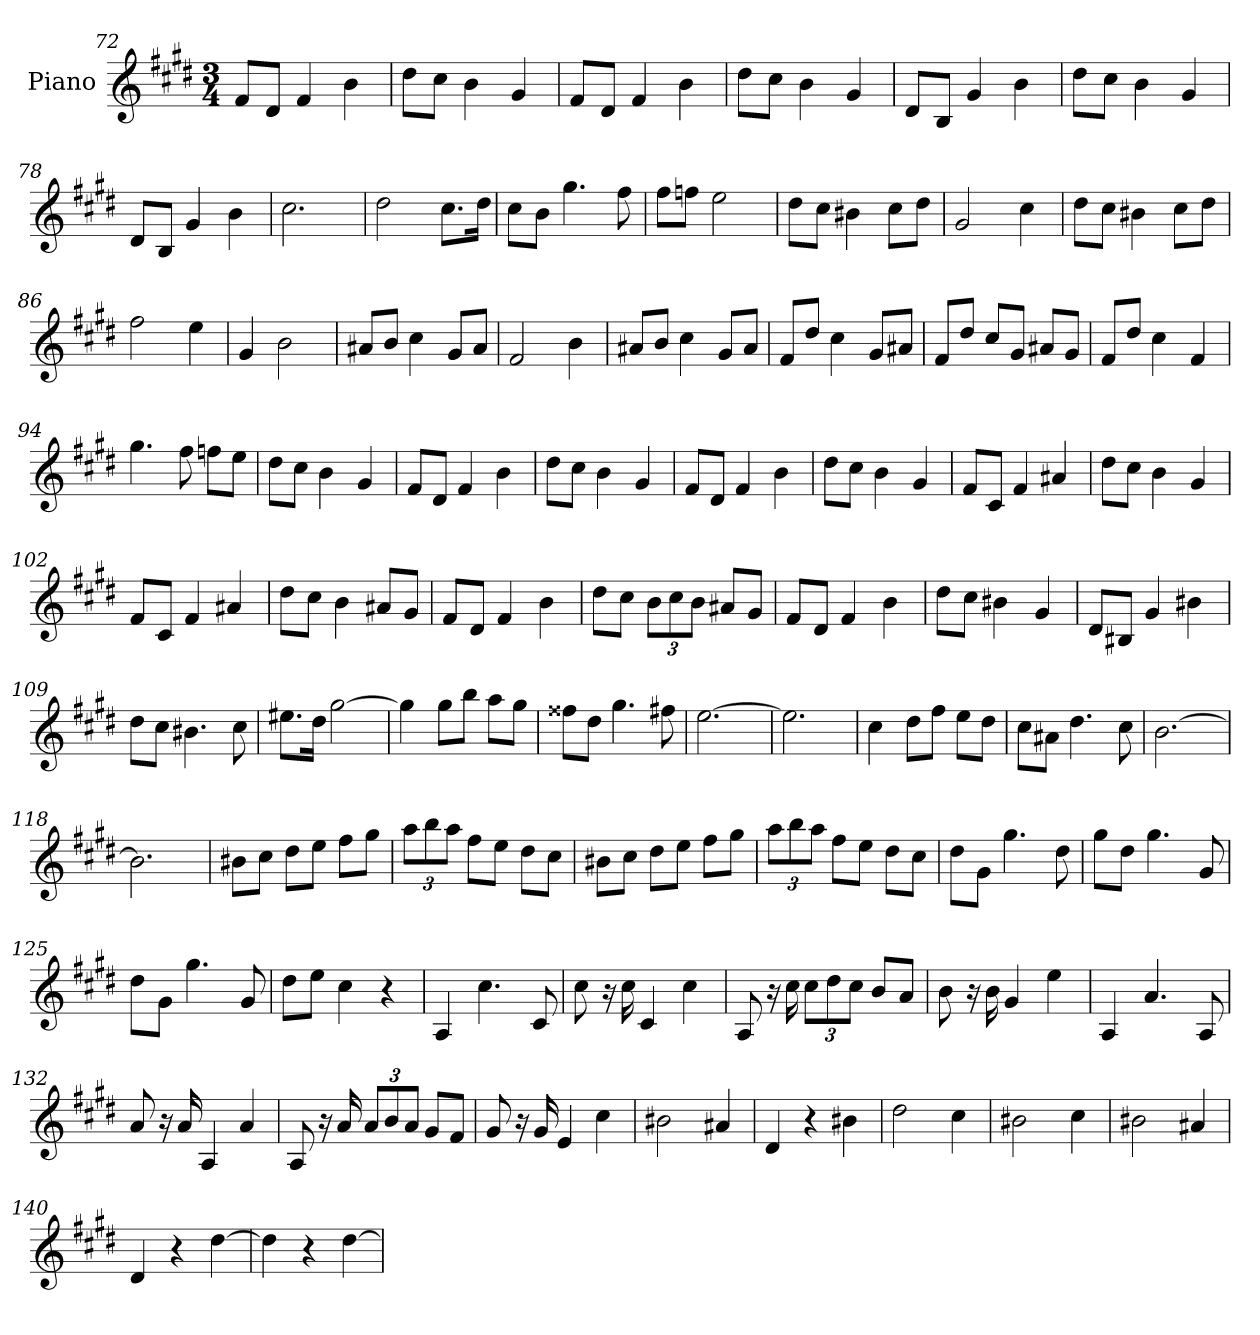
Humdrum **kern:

**kern
*part1
*staff1
*I"Piano
*I'Pno
*k[f#c#g#d#]
*c#:
*M3/4
=72
8f#L
8d#J
4f#
4b
=73
8dd#L
8cc#J
4b
4g#
=74
8f#L
8d#J
4f#
4b
=75
8dd#L
8cc#J
4b
4g#
=76
8d#L
8BJ
4g#
4b
=77
8dd#L
8cc#J
4b
4g#
=78
8d#L
8BJ
4g#
4b
=79
2.cc#
=80
2dd#
8.cc#L
16dd#Jk
=81
8cc#L
8bJ
4.gg#
8ff#
=82
8ff#L
8ffnJ
2ee
=83
8dd#L
8cc#J
4b#X
8cc#L
8dd#J
=84
2g#
4cc#
=85
8dd#L
8cc#J
4b#X
8cc#L
8dd#J
=86
2ff#
4ee
=87
4g#
2b
=88
8a#XL
8bJ
4cc#
8g#L
8a#J
=89
2f#
4b
=90
8a#XL
8bJ
4cc#
8g#L
8a#J
=91
8f#L
8dd#J
4cc#
8g#L
8a#XJ
=92
8f#L
8dd#J
8cc#L
8g#J
8a#XL
8g#J
=93
8f#L
8dd#J
4cc#
4f#
=94
4.gg#
8ff#
8ffnL
8eeJ
=95
8dd#L
8cc#J
4b
4g#
=96
8f#L
8d#J
4f#
4b
=97
8dd#L
8cc#J
4b
4g#
=98
8f#L
8d#J
4f#
4b
=99
8dd#L
8cc#J
4b
4g#
=100
8f#L
8c#J
4f#
4a#X
=101
8dd#L
8cc#J
4b
4g#
=102
8f#L
8c#J
4f#
4a#X
=103
8dd#L
8cc#J
4b
8a#XL
8g#J
=104
8f#L
8d#J
4f#
4b
=105
8dd#L
8cc#J
12bL
12cc#
12bJ
8a#XL
8g#J
=106
8f#L
8d#J
4f#
4b
=107
8dd#L
8cc#J
4b#X
4g#
=108
8d#L
8B#XJ
4g#
4b#X
=109
8dd#L
8cc#J
4.b#X
8cc#
=110
8.ee#XL
16dd#Jk
[2gg#
=111
4gg#]
8gg#L
8bbJ
8aaL
8gg#J
=112
8ff##XL
8dd#J
4.gg#
8ff#X
=113
[2.ee
=114
2.ee]
=115
4cc#
8dd#L
8ff#J
8eeL
8dd#J
=116
8cc#L
8a#XJ
4.dd#
8cc#
=117
[2.b
=118
2.b]
=119
8b#XL
8cc#J
8dd#L
8eeJ
8ff#L
8gg#J
=120
12aaL
12bb
12aaJ
8ff#L
8eeJ
8dd#L
8cc#J
=121
8b#XL
8cc#J
8dd#L
8eeJ
8ff#L
8gg#J
=122
12aaL
12bb
12aaJ
8ff#L
8eeJ
8dd#L
8cc#J
=123
8dd#L
8g#J
4.gg#
8dd#
=124
8gg#L
8dd#J
4.gg#
8g#
=125
8dd#L
8g#J
4.gg#
8g#
=126
8dd#L
8eeJ
4cc#
4r
=127
4A
4.cc#
8c#
=128
8cc#
16r
16cc#
4c#
4cc#
=129
8A
16r
16cc#
12cc#L
12dd#
12cc#J
8bL
8aJ
=130
8b
16r
16b
4g#
4ee
=131
4A
4.a
8A
=132
8a
16r
16a
4A
4a
=133
8A
16r
16a
12aL
12b
12aJ
8g#L
8f#J
=134
8g#
16r
16g#
4e
4cc#
=135
2b#X
4a#X
=136
4d#
4r
4b#X
=137
2dd#
4cc#
=138
2b#X
4cc#
=139
2b#X
4a#X
=140
4d#
4r
[4dd#
=141
4dd#]
4r
[4dd#
=
*-
